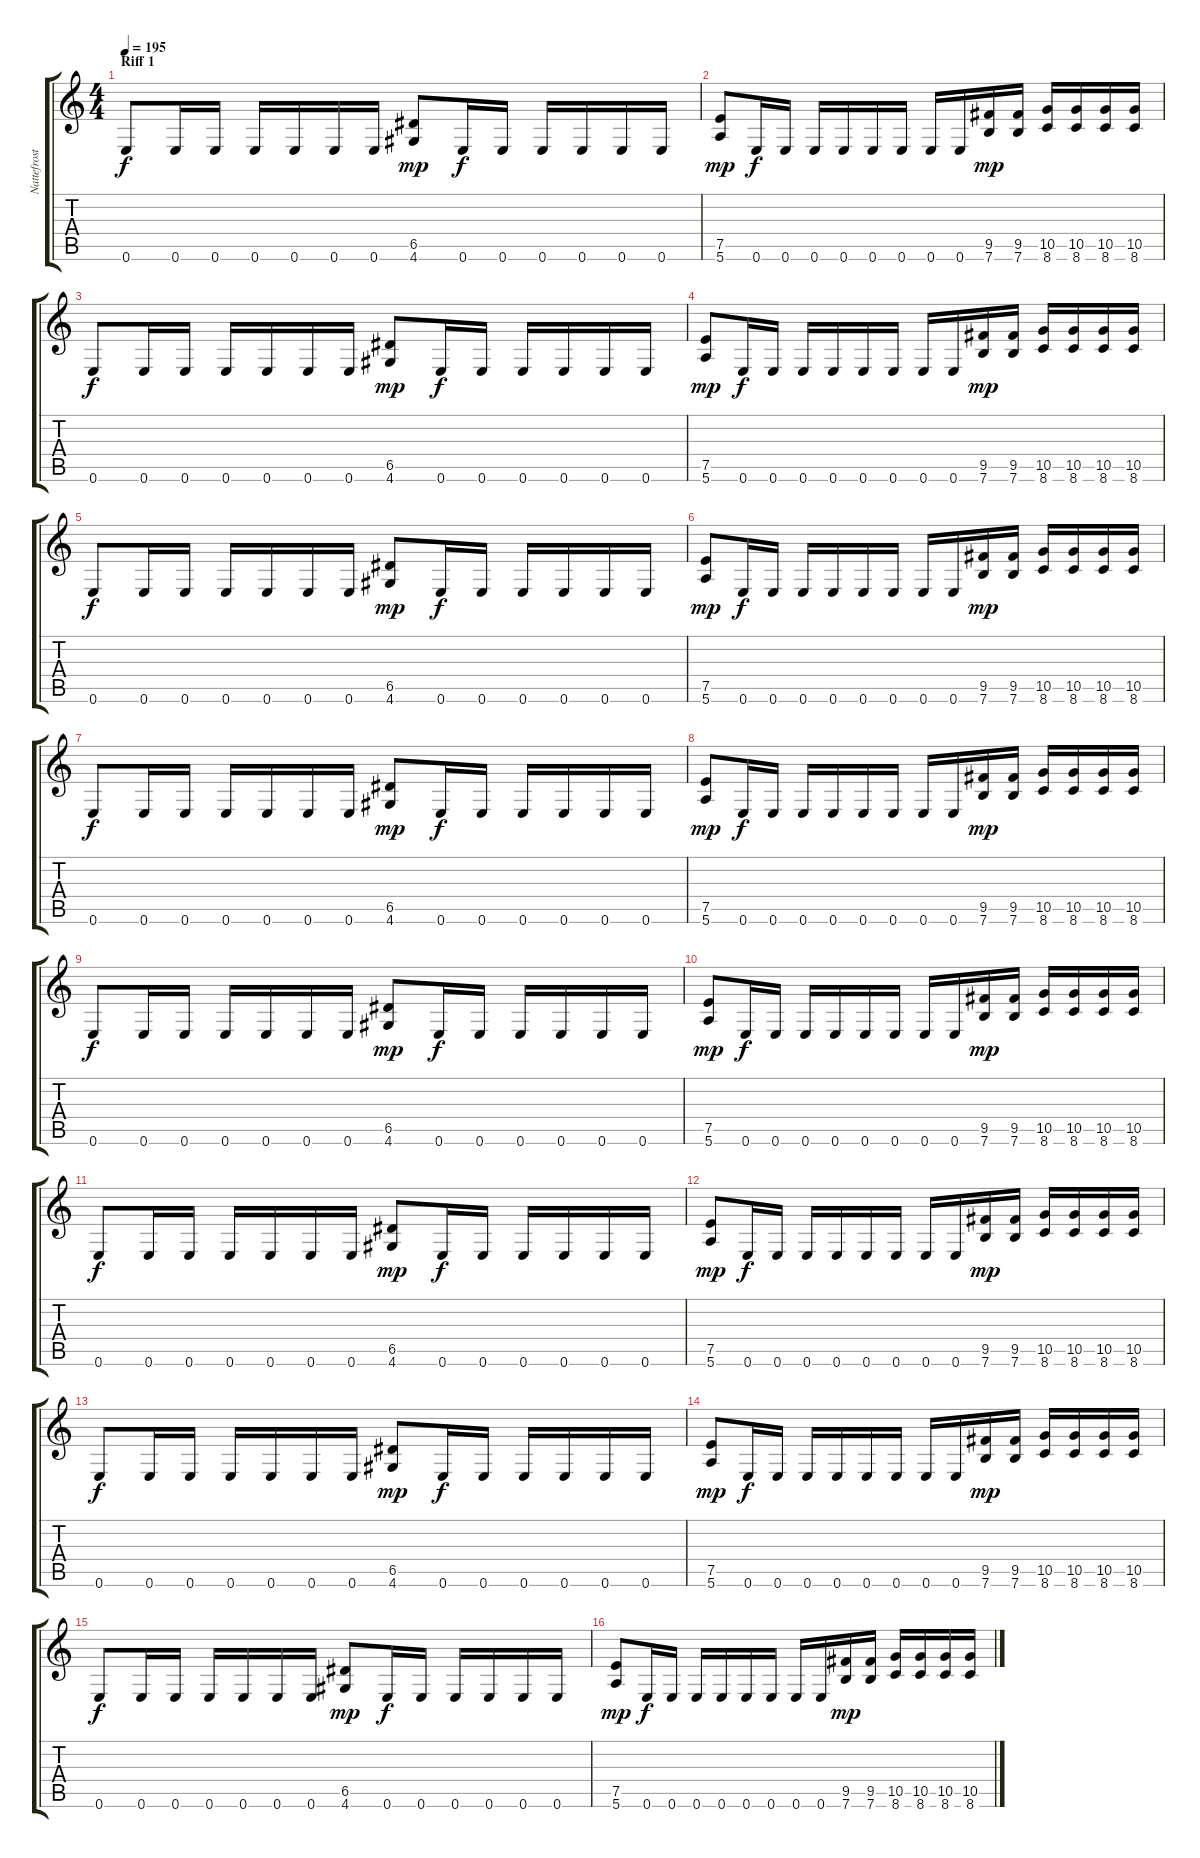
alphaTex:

\track ("Nattefrost" "Nattefrost") {instrument distortionguitar}
\staff {score tabs}
\tuning (E4 B3 G3 D3 A2 E2) {hide}
\ts (4 4)
\section ("" "Riff 1")
\tempo 195
\clef g2
\ks c
0.6.8{dy f} 0.6.16 0.6.16 0.6.16 0.6.16 0.6.16 0.6.16 (6.5 4.6).8{dy mp} 0.6.16{dy f} 0.6.16 0.6.16 0.6.16 0.6.16 0.6.16 |
(7.5 5.6).8{dy mp} 0.6.16{dy f} 0.6.16 0.6.16 0.6.16 0.6.16 0.6.16 0.6.16 0.6.16 (9.5 7.6).16{dy mp} (9.5 7.6).16 (10.5 8.6).16 (10.5 8.6).16 (10.5 8.6).16 (10.5 8.6).16 |
0.6.8{dy f} 0.6.16 0.6.16 0.6.16 0.6.16 0.6.16 0.6.16 (6.5 4.6).8{dy mp} 0.6.16{dy f} 0.6.16 0.6.16 0.6.16 0.6.16 0.6.16 |
(7.5 5.6).8{dy mp} 0.6.16{dy f} 0.6.16 0.6.16 0.6.16 0.6.16 0.6.16 0.6.16 0.6.16 (9.5 7.6).16{dy mp} (9.5 7.6).16 (10.5 8.6).16 (10.5 8.6).16 (10.5 8.6).16 (10.5 8.6).16 |
0.6.8{dy f} 0.6.16 0.6.16 0.6.16 0.6.16 0.6.16 0.6.16 (6.5 4.6).8{dy mp} 0.6.16{dy f} 0.6.16 0.6.16 0.6.16 0.6.16 0.6.16 |
(7.5 5.6).8{dy mp} 0.6.16{dy f} 0.6.16 0.6.16 0.6.16 0.6.16 0.6.16 0.6.16 0.6.16 (9.5 7.6).16{dy mp} (9.5 7.6).16 (10.5 8.6).16 (10.5 8.6).16 (10.5 8.6).16 (10.5 8.6).16 |
0.6.8{dy f} 0.6.16 0.6.16 0.6.16 0.6.16 0.6.16 0.6.16 (6.5 4.6).8{dy mp} 0.6.16{dy f} 0.6.16 0.6.16 0.6.16 0.6.16 0.6.16 |
(7.5 5.6).8{dy mp} 0.6.16{dy f} 0.6.16 0.6.16 0.6.16 0.6.16 0.6.16 0.6.16 0.6.16 (9.5 7.6).16{dy mp} (9.5 7.6).16 (10.5 8.6).16 (10.5 8.6).16 (10.5 8.6).16 (10.5 8.6).16 |
0.6.8{dy f} 0.6.16 0.6.16 0.6.16 0.6.16 0.6.16 0.6.16 (6.5 4.6).8{dy mp} 0.6.16{dy f} 0.6.16 0.6.16 0.6.16 0.6.16 0.6.16 |
(7.5 5.6).8{dy mp} 0.6.16{dy f} 0.6.16 0.6.16 0.6.16 0.6.16 0.6.16 0.6.16 0.6.16 (9.5 7.6).16{dy mp} (9.5 7.6).16 (10.5 8.6).16 (10.5 8.6).16 (10.5 8.6).16 (10.5 8.6).16 |
0.6.8{dy f} 0.6.16 0.6.16 0.6.16 0.6.16 0.6.16 0.6.16 (6.5 4.6).8{dy mp} 0.6.16{dy f} 0.6.16 0.6.16 0.6.16 0.6.16 0.6.16 |
(7.5 5.6).8{dy mp} 0.6.16{dy f} 0.6.16 0.6.16 0.6.16 0.6.16 0.6.16 0.6.16 0.6.16 (9.5 7.6).16{dy mp} (9.5 7.6).16 (10.5 8.6).16 (10.5 8.6).16 (10.5 8.6).16 (10.5 8.6).16 |
0.6.8{dy f} 0.6.16 0.6.16 0.6.16 0.6.16 0.6.16 0.6.16 (6.5 4.6).8{dy mp} 0.6.16{dy f} 0.6.16 0.6.16 0.6.16 0.6.16 0.6.16 |
(7.5 5.6).8{dy mp} 0.6.16{dy f} 0.6.16 0.6.16 0.6.16 0.6.16 0.6.16 0.6.16 0.6.16 (9.5 7.6).16{dy mp} (9.5 7.6).16 (10.5 8.6).16 (10.5 8.6).16 (10.5 8.6).16 (10.5 8.6).16 |
0.6.8{dy f} 0.6.16 0.6.16 0.6.16 0.6.16 0.6.16 0.6.16 (6.5 4.6).8{dy mp} 0.6.16{dy f} 0.6.16 0.6.16 0.6.16 0.6.16 0.6.16 |
(7.5 5.6).8{dy mp} 0.6.16{dy f} 0.6.16 0.6.16 0.6.16 0.6.16 0.6.16 0.6.16 0.6.16 (9.5 7.6).16{dy mp} (9.5 7.6).16 (10.5 8.6).16 (10.5 8.6).16 (10.5 8.6).16 (10.5 8.6).16
